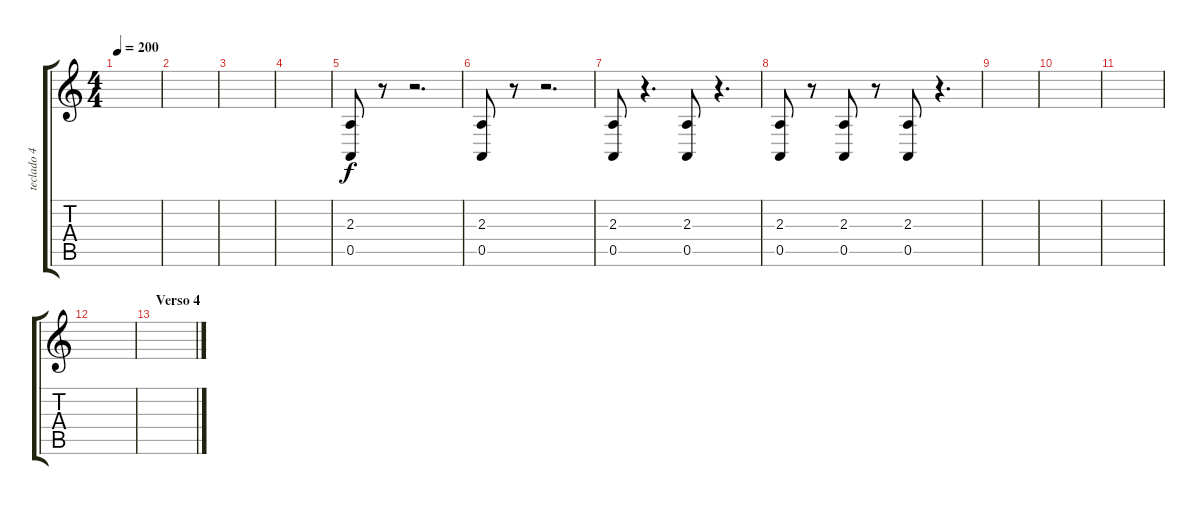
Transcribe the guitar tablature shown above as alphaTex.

\track ("teclado 4" "teclado 4") {instrument harpsichord}
\staff {score tabs}
\tuning (E4 B3 G3 D3 A2 E2) {hide}
\ts (4 4)
\tempo 200
\clef g2
\ks c
|
|
|
|
(2.3 0.5).8 r.8 r.2{d} |
(2.3 0.5).8 r.8 r.2{d} |
(2.3 0.5).8 r.4{d} (2.3 0.5).8 r.4{d} |
(2.3 0.5).8 r.8 (2.3 0.5).8 r.8 (2.3 0.5).8 r.4{d} |
|
|
|
|
\section ("" "Verso 4")
